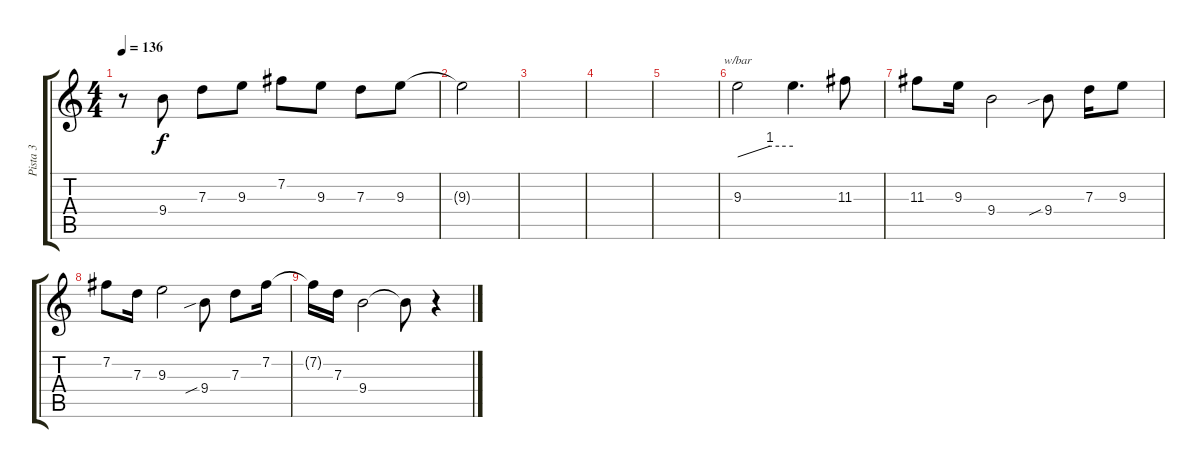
\track ("Pista 3" "Pista 3") {instrument overdrivenguitar}
\staff {score tabs}
\tuning (E4 B3 G3 D3 A2 E2) {hide}
\ts (4 4)
\tempo 136
\clef g2
\ks c
r.8{dy f} 9.4.8 7.3.8 9.3.8 7.2.8 9.3.8 7.3.8 9.3.8 |
9.3{t}.2 |
|
|
|
9.3.2{tbe (custom default 0 0 35 4 45 4 60 4)} 9.3{t}.4{d} 11.3.8 |
11.3.8 9.3.16 9.4.2 9.4{sib}.8 7.3.16 9.3.8 |
7.2.8 7.3.16 9.3.2 9.4{sib}.8 7.3.8 7.2.16 |
7.2{t}.16 7.3.16 9.4.2 9.4{t}.8 r.4
